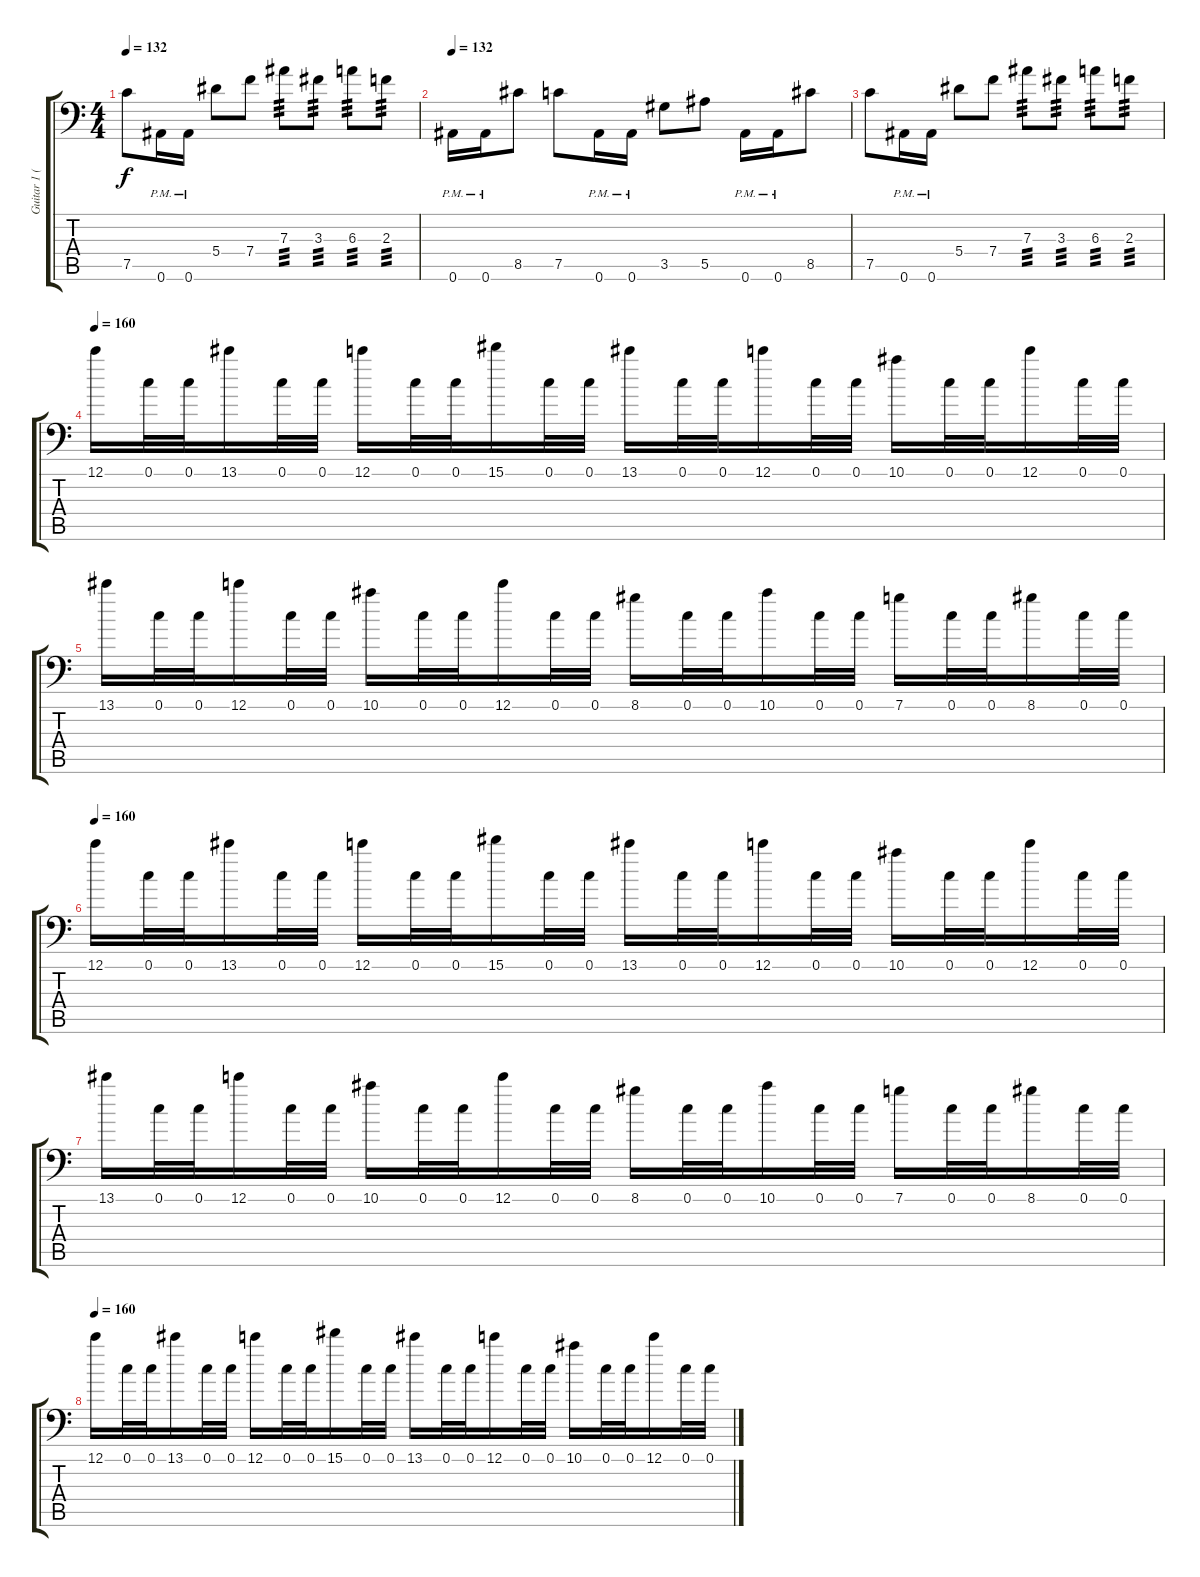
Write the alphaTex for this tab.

\track ("Guitar 1 (Left)" "Guitar 1 (") {instrument distortionguitar}
\staff {score tabs}
\tuning (C4 G3 Eb3 Bb2 F2 Bb1) {hide}
\ts (4 4)
\tempo 132
\clef f4
\ks c
7.5.8{dy f} 0.6{pm}.16 0.6{pm}.16 5.4.8 7.4.8 7.3.8{tp 3} 3.3.8{tp 3} 6.3.8{tp 3} 2.3.8{tp 3} |
\tempo 132
0.6{pm}.16 0.6{pm}.16 8.5.8 7.5.8 0.6{pm}.16 0.6{pm}.16 3.5.8 5.5.8 0.6{pm}.16 0.6{pm}.16 8.5.8 |
7.5.8 0.6{pm}.16 0.6{pm}.16 5.4.8 7.4.8 7.3.8{tp 3} 3.3.8{tp 3} 6.3.8{tp 3} 2.3.8{tp 3} |
\tempo 160
12.1.16 0.1.32 0.1.32 13.1.16 0.1.32 0.1.32 12.1.16 0.1.32 0.1.32 15.1.16 0.1.32 0.1.32 13.1.16 0.1.32 0.1.32 12.1.16 0.1.32 0.1.32 10.1.16 0.1.32 0.1.32 12.1.16 0.1.32 0.1.32 |
13.1.16 0.1.32 0.1.32 12.1.16 0.1.32 0.1.32 10.1.16 0.1.32 0.1.32 12.1.16 0.1.32 0.1.32 8.1.16 0.1.32 0.1.32 10.1.16 0.1.32 0.1.32 7.1.16 0.1.32 0.1.32 8.1.16 0.1.32 0.1.32 |
\tempo 160
12.1.16 0.1.32 0.1.32 13.1.16 0.1.32 0.1.32 12.1.16 0.1.32 0.1.32 15.1.16 0.1.32 0.1.32 13.1.16 0.1.32 0.1.32 12.1.16 0.1.32 0.1.32 10.1.16 0.1.32 0.1.32 12.1.16 0.1.32 0.1.32 |
13.1.16 0.1.32 0.1.32 12.1.16 0.1.32 0.1.32 10.1.16 0.1.32 0.1.32 12.1.16 0.1.32 0.1.32 8.1.16 0.1.32 0.1.32 10.1.16 0.1.32 0.1.32 7.1.16 0.1.32 0.1.32 8.1.16 0.1.32 0.1.32 |
\tempo 160
12.1.16 0.1.32 0.1.32 13.1.16 0.1.32 0.1.32 12.1.16 0.1.32 0.1.32 15.1.16 0.1.32 0.1.32 13.1.16 0.1.32 0.1.32 12.1.16 0.1.32 0.1.32 10.1.16 0.1.32 0.1.32 12.1.16 0.1.32 0.1.32
